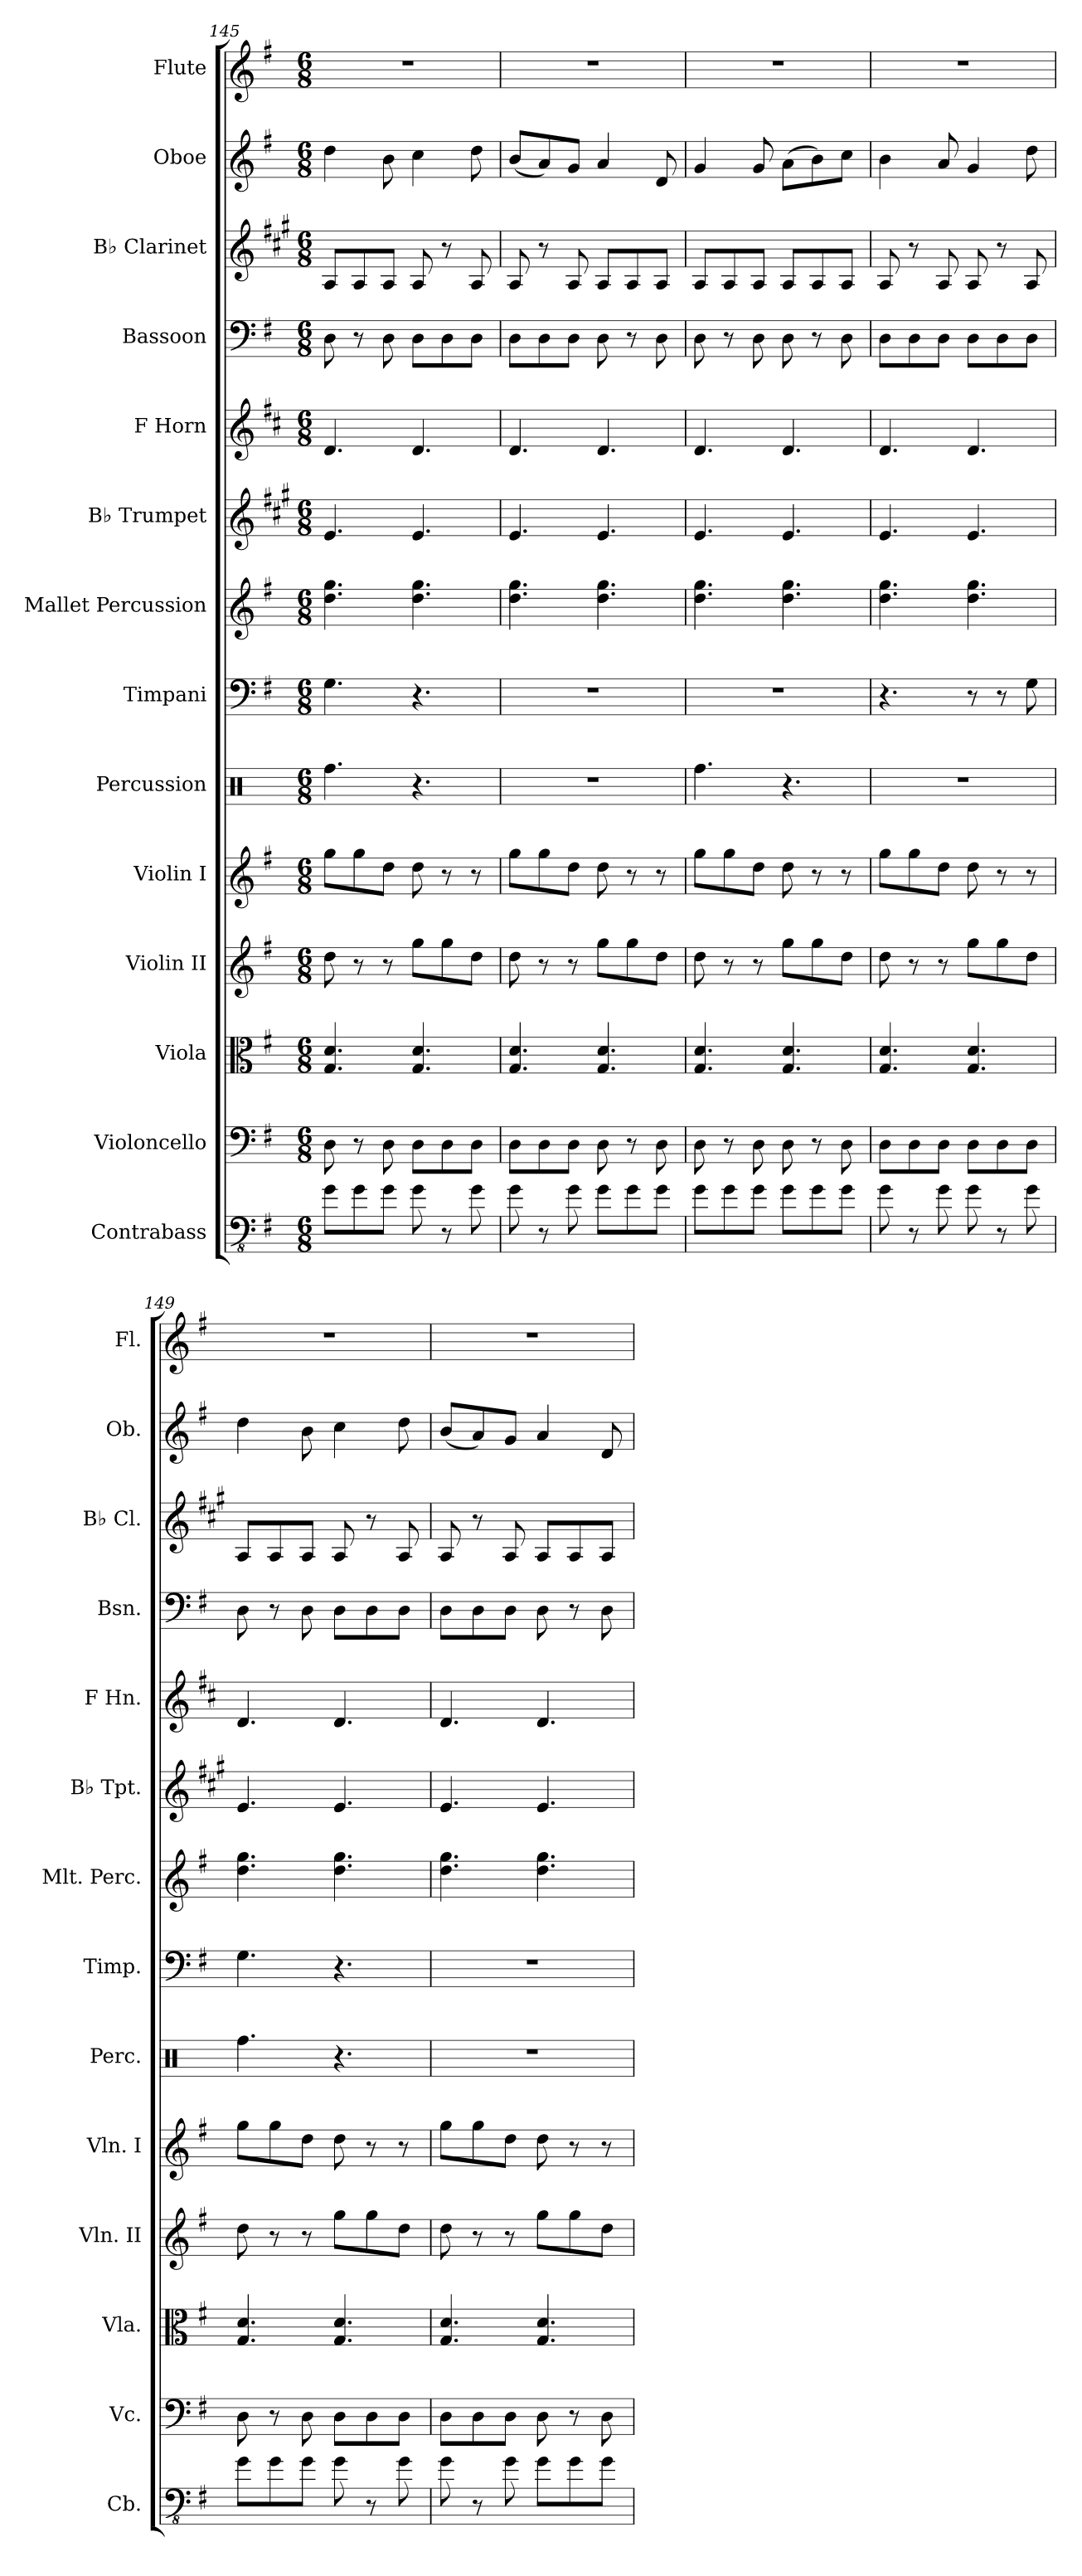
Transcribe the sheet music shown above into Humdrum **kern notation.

**kern	**kern	**kern	**kern	**kern	**kern	**kern	**kern	**kern	**kern	**kern	**kern	**kern	**kern
*part14	*part13	*part12	*part11	*part10	*part9	*part8	*part7	*part6	*part5	*part4	*part3	*part2	*part1
*staff14	*staff13	*staff12	*staff11	*staff10	*staff9	*staff8	*staff7	*staff6	*staff5	*staff4	*staff3	*staff2	*staff1
*I"Contrabass	*I"Violoncello	*I"Viola	*I"Violin II	*I"Violin I	*I"Percussion	*I"Timpani	*I"Mallet Percussion	*I"B♭ Trumpet	*I"F Horn	*I"Bassoon	*I"B♭ Clarinet	*I"Oboe	*I"Flute
*I'Cb.	*I'Vc.	*I'Vla.	*I'Vln. II	*I'Vln. I	*I'Perc.	*I'Timp.	*I'Mlt. Perc.	*I'B♭ Tpt.	*I'F Hn.	*I'Bsn.	*I'B♭ Cl.	*I'Ob.	*I'Fl.
*clefFv4	*clefF4	*clefC3	*clefG2	*clefG2	*clefX	*clefF4	*clefG2	*clefG2	*clefG2	*clefF4	*clefG2	*clefG2	*clefG2
*ITrd7c12	*	*	*	*	*	*	*ITrd-14c-24	*ITrd1c2	*ITrd4c7	*	*ITrd1c2	*	*
*k[f#]	*k[f#]	*k[f#]	*k[f#]	*k[f#]	*k[]	*k[f#]	*k[f#]	*k[f#]	*k[f#]	*k[f#]	*k[f#]	*k[f#]	*k[f#]
*M6/8	*M6/8	*M6/8	*M6/8	*M6/8	*M6/8	*M6/8	*M6/8	*M6/8	*M6/8	*M6/8	*M6/8	*M6/8	*M6/8
=145	=145	=145	=145	=145	=145	=145	=145	=145	=145	=145	=145	=145	=145
8GG\L	8D\	4.G/ 4.d/	8dd\	8gg\L	4.Rff\	4.G\	4.dddd\ 4.gggg\	4.d/	4.G/	8D\	8G/L	4dd\	2.r
8GG\	8r	.	8r	8gg\	.	.	.	.	.	8r	8G/	.	.
8GG\J	8D\	.	8r	8dd\J	.	.	.	.	.	8D\	8G/J	8b\	.
8GG\	8D\L	4.G/ 4.d/	8gg\L	8dd\	4.r	4.r	4.dddd\ 4.gggg\	4.d/	4.G/	8D\L	8G/	4cc\	.
8r	8D\	.	8gg\	8r	.	.	.	.	.	8D\	8r	.	.
8GG\	8D\J	.	8dd\J	8r	.	.	.	.	.	8D\J	8G/	8dd\	.
!!LO:PB:g=z
=146	=146	=146	=146	=146	=146	=146	=146	=146	=146	=146	=146	=146	=146
8GG\	8D\L	4.G/ 4.d/	8dd\	8gg\L	2.r	2.r	4.dddd\ 4.gggg\	4.d/	4.G/	8D\L	8G/	(8b/L	2.r
8r	8D\	.	8r	8gg\	.	.	.	.	.	8D\	8r	8a/)	.
8GG\	8D\J	.	8r	8dd\J	.	.	.	.	.	8D\J	8G/	8g/J	.
8GG\L	8D\	4.G/ 4.d/	8gg\L	8dd\	.	.	4.dddd\ 4.gggg\	4.d/	4.G/	8D\	8G/L	4a/	.
8GG\	8r	.	8gg\	8r	.	.	.	.	.	8r	8G/	.	.
8GG\J	8D\	.	8dd\J	8r	.	.	.	.	.	8D\	8G/J	8d/	.
=147	=147	=147	=147	=147	=147	=147	=147	=147	=147	=147	=147	=147	=147
8GG\L	8D\	4.G/ 4.d/	8dd\	8gg\L	4.Rff\	2.r	4.dddd\ 4.gggg\	4.d/	4.G/	8D\	8G/L	4g/	2.r
8GG\	8r	.	8r	8gg\	.	.	.	.	.	8r	8G/	.	.
8GG\J	8D\	.	8r	8dd\J	.	.	.	.	.	8D\	8G/J	8g/	.
8GG\L	8D\	4.G/ 4.d/	8gg\L	8dd\	4.r	.	4.dddd\ 4.gggg\	4.d/	4.G/	8D\	8G/L	(8a\L	.
8GG\	8r	.	8gg\	8r	.	.	.	.	.	8r	8G/	8b\)	.
8GG\J	8D\	.	8dd\J	8r	.	.	.	.	.	8D\	8G/J	8cc\J	.
=148	=148	=148	=148	=148	=148	=148	=148	=148	=148	=148	=148	=148	=148
8GG\	8D\L	4.G/ 4.d/	8dd\	8gg\L	2.r	4.r	4.dddd\ 4.gggg\	4.d/	4.G/	8D\L	8G/	4b\	2.r
8r	8D\	.	8r	8gg\	.	.	.	.	.	8D\	8r	.	.
8GG\	8D\J	.	8r	8dd\J	.	.	.	.	.	8D\J	8G/	8a/	.
8GG\	8D\L	4.G/ 4.d/	8gg\L	8dd\	.	8r	4.dddd\ 4.gggg\	4.d/	4.G/	8D\L	8G/	4g/	.
8r	8D\	.	8gg\	8r	.	8r	.	.	.	8D\	8r	.	.
8GG\	8D\J	.	8dd\J	8r	.	8G\	.	.	.	8D\J	8G/	8dd\	.
=149	=149	=149	=149	=149	=149	=149	=149	=149	=149	=149	=149	=149	=149
8GG\L	8D\	4.G/ 4.d/	8dd\	8gg\L	4.Rff\	4.G\	4.dddd\ 4.gggg\	4.d/	4.G/	8D\	8G/L	4dd\	2.r
8GG\	8r	.	8r	8gg\	.	.	.	.	.	8r	8G/	.	.
8GG\J	8D\	.	8r	8dd\J	.	.	.	.	.	8D\	8G/J	8b\	.
8GG\	8D\L	4.G/ 4.d/	8gg\L	8dd\	4.r	4.r	4.dddd\ 4.gggg\	4.d/	4.G/	8D\L	8G/	4cc\	.
8r	8D\	.	8gg\	8r	.	.	.	.	.	8D\	8r	.	.
8GG\	8D\J	.	8dd\J	8r	.	.	.	.	.	8D\J	8G/	8dd\	.
=150	=150	=150	=150	=150	=150	=150	=150	=150	=150	=150	=150	=150	=150
8GG\	8D\L	4.G/ 4.d/	8dd\	8gg\L	2.r	2.r	4.dddd\ 4.gggg\	4.d/	4.G/	8D\L	8G/	(8b/L	2.r
8r	8D\	.	8r	8gg\	.	.	.	.	.	8D\	8r	8a/)	.
8GG\	8D\J	.	8r	8dd\J	.	.	.	.	.	8D\J	8G/	8g/J	.
8GG\L	8D\	4.G/ 4.d/	8gg\L	8dd\	.	.	4.dddd\ 4.gggg\	4.d/	4.G/	8D\	8G/L	4a/	.
8GG\	8r	.	8gg\	8r	.	.	.	.	.	8r	8G/	.	.
8GG\J	8D\	.	8dd\J	8r	.	.	.	.	.	8D\	8G/J	8d/	.
=	=	=	=	=	=	=	=	=	=	=	=	=	=
*-	*-	*-	*-	*-	*-	*-	*-	*-	*-	*-	*-	*-	*-
